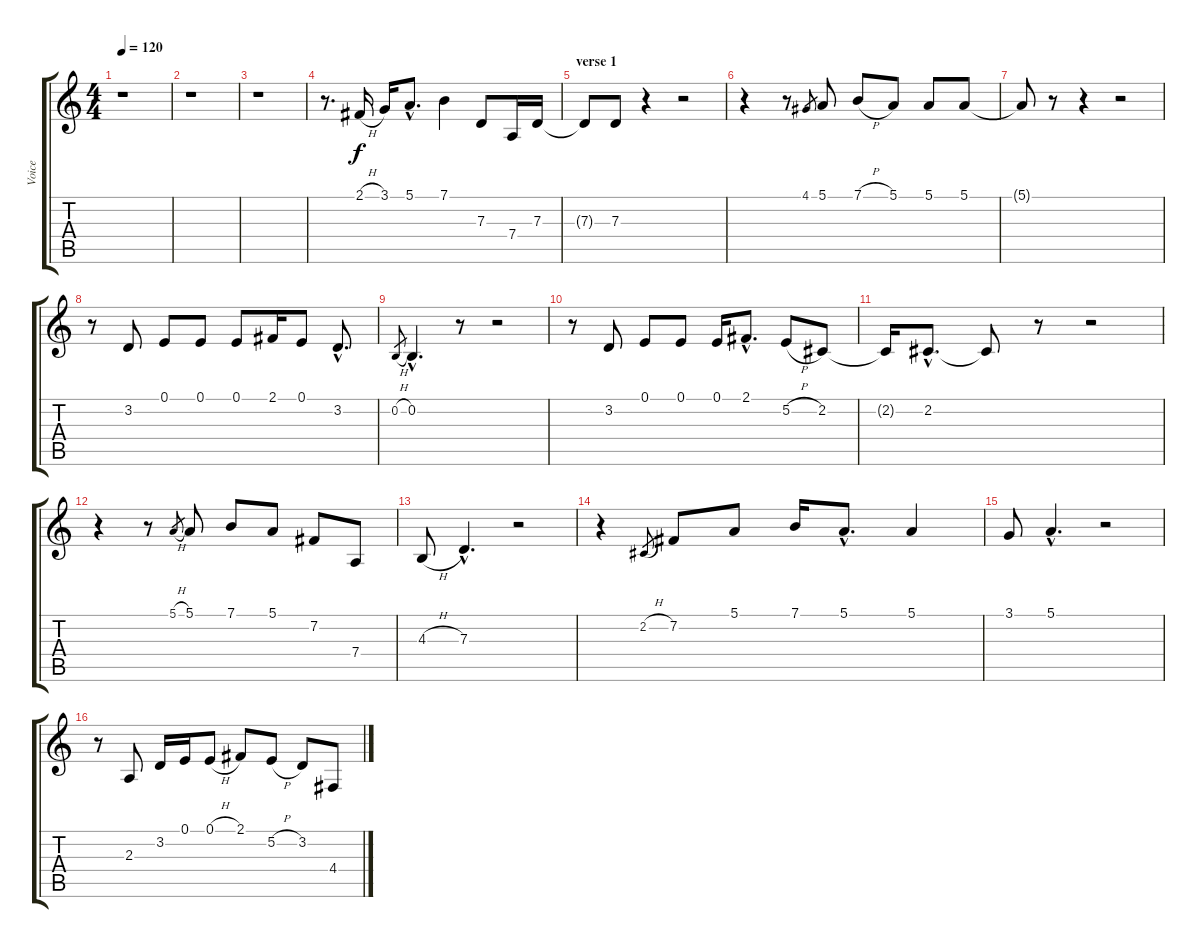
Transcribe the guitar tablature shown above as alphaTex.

\track ("Voice" "Voice") {instrument tenorsax}
\staff {score tabs}
\tuning (E4 B3 G3 D3 A2 E2) {hide}
\ts (4 4)
\tempo 120
\clef g2
\ks c
r.1{dy f instrument tenorsax} |
r.1 |
r.1 |
r.8{d} 2.1{h}.16 3.1.16 5.1{hac}.8{d} 7.1.4 7.3.8 7.4.16 7.3.16 |
\section ("" "verse 1")
7.3{t}.8 7.3.8 r.4 r.2 |
r.4 r.8 4.1.8{gr} 5.1.8 7.1{h}.8 5.1.8 5.1.8 5.1.8 |
5.1{t}.8 r.8 r.4 r.2 |
r.8 3.2.8 0.1.8 0.1.8 0.1.8 2.1.16 0.1.8 3.2{hac}.8{d} |
0.2{h}.8{gr} 0.2{hac}.4{d} r.8 r.2 |
r.8 3.2.8 0.1.8 0.1.8 0.1.16 2.1{hac}.8{d} 5.2{h}.8 2.2.8 |
2.2{t}.16 2.2{hac}.8{d} 2.2{t}.8 r.8 r.2 |
r.4 r.8 5.1{h}.8{gr} 5.1.8 7.1.8 5.1.8 7.2.8 7.4.8 |
4.3{h}.8 7.3{hac}.4{d} r.2 |
r.4 2.2{h}.8{gr} 7.2.8 5.1.8 7.1.16 5.1{hac}.8{d} 5.1.4 |
3.1.8 5.1{hac}.4{d} r.2 |
r.8 2.3.8 3.2.16 0.1.16 0.1{h}.8 2.1.8 5.2{h}.8 3.2.8 4.4.8
